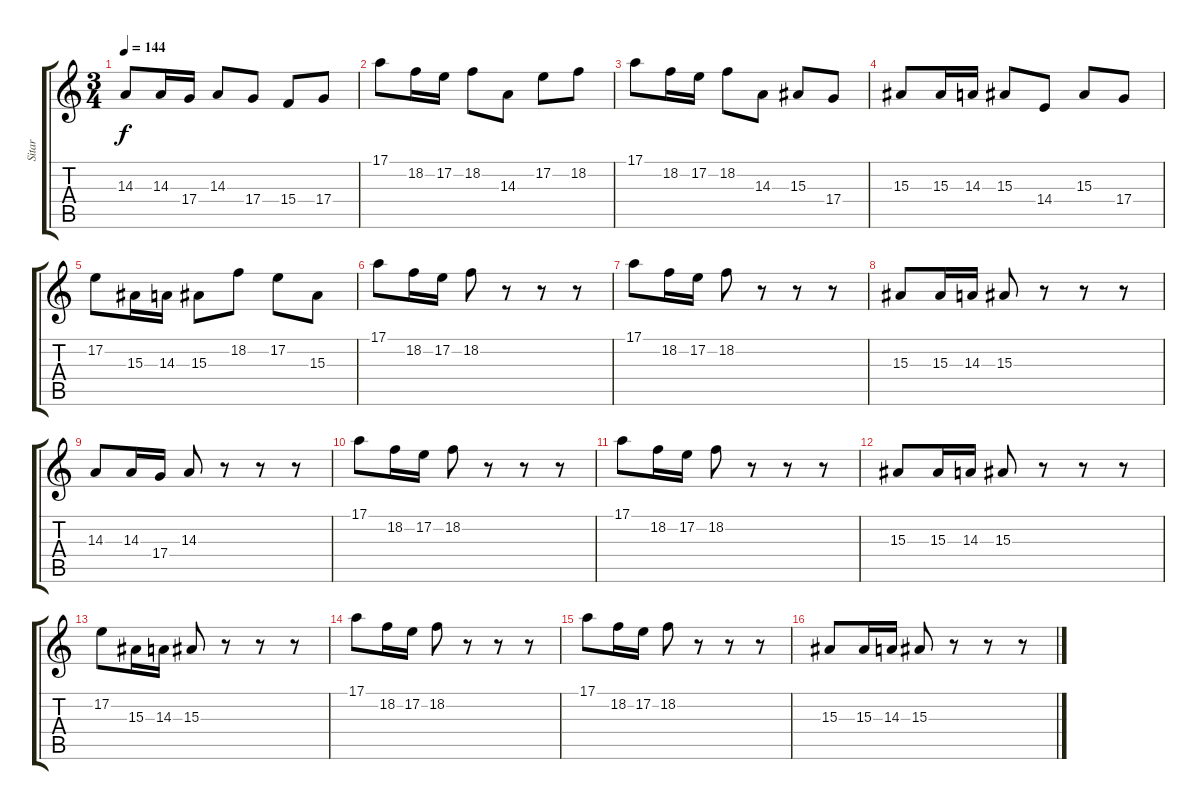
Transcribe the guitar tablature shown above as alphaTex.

\track ("Sitar" "Sitar") {instrument sitar}
\staff {score tabs}
\tuning (E4 B3 G3 D3 A2 E2) {hide}
\ts (3 4)
\tempo 144
\clef g2
\ks c
14.3.8{dy f} 14.3.16 17.4.16 14.3.8 17.4.8 15.4.8 17.4.8 |
17.1.8 18.2.16 17.2.16 18.2.8 14.3.8 17.2.8 18.2.8 |
17.1.8 18.2.16 17.2.16 18.2.8 14.3.8 15.3.8 17.4.8 |
15.3.8 15.3.16 14.3.16 15.3.8 14.4.8 15.3.8 17.4.8 |
17.2.8 15.3.16 14.3.16 15.3.8 18.2.8 17.2.8 15.3.8 |
17.1.8 18.2.16 17.2.16 18.2.8 r.8 r.8 r.8 |
17.1.8 18.2.16 17.2.16 18.2.8 r.8 r.8 r.8 |
15.3.8 15.3.16 14.3.16 15.3.8 r.8 r.8 r.8 |
14.3.8 14.3.16 17.4.16 14.3.8 r.8 r.8 r.8 |
17.1.8 18.2.16 17.2.16 18.2.8 r.8 r.8 r.8 |
17.1.8 18.2.16 17.2.16 18.2.8 r.8 r.8 r.8 |
15.3.8 15.3.16 14.3.16 15.3.8 r.8 r.8 r.8 |
17.2.8 15.3.16 14.3.16 15.3.8 r.8 r.8 r.8 |
17.1.8 18.2.16 17.2.16 18.2.8 r.8 r.8 r.8 |
17.1.8 18.2.16 17.2.16 18.2.8 r.8 r.8 r.8 |
15.3.8 15.3.16 14.3.16 15.3.8 r.8 r.8 r.8
